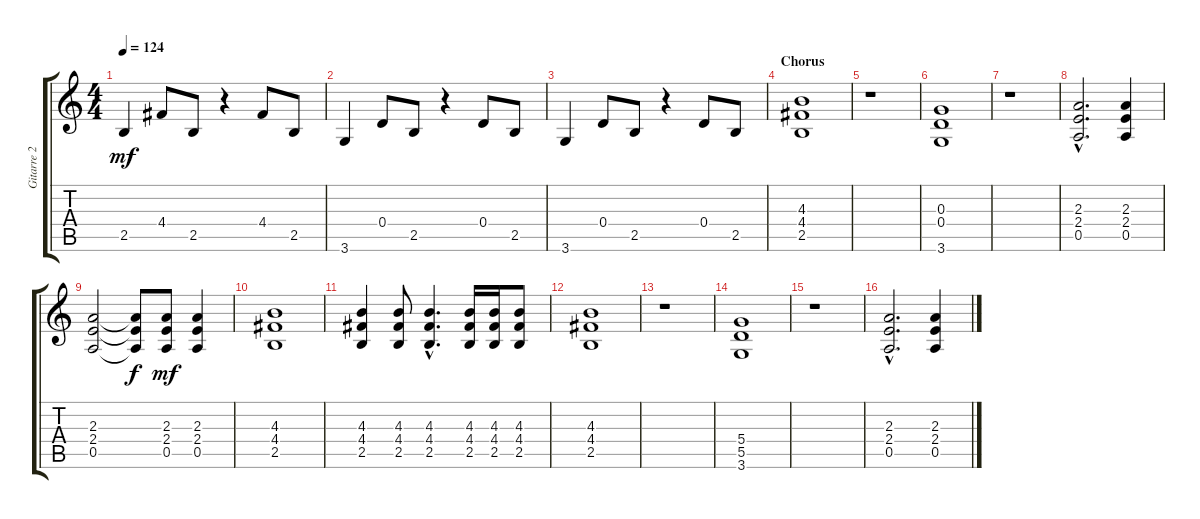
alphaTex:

\track ("Gitarre 2 - Farin Urlaub" "Gitarre 2 ") {instrument electricguitarclean}
\staff {score tabs}
\tuning (E4 B3 G3 D3 A2 E2) {hide}
\ts (4 4)
\tempo 124
\clef g2
\ks c
2.5.4{dy mf} 4.4.8 2.5.8 r.4 4.4.8 2.5.8 |
3.6.4 0.4.8 2.5.8 r.4 0.4.8 2.5.8 |
3.6.4 0.4.8 2.5.8 r.4 0.4.8 2.5.8 |
\section ("" "Chorus")
(4.3 4.4 2.5).1 |
r.1 |
(0.3 0.4 3.6).1 |
r.1 |
(2.3{hac} 2.4{hac} 0.5{hac}).2{d} (2.3 2.4 0.5).4 |
(2.3 2.4 0.5).2 (2.3{t} 2.4{t} 0.5{t}).8{dy f} (2.3 2.4 0.5).8{dy mf} (2.3 2.4 0.5).4 |
(4.3 4.4 2.5).1 |
(4.3 4.4 2.5).4 (4.3 4.4 2.5).8 (4.3{hac} 4.4{hac} 2.5{hac}).4{d} (4.3 4.4 2.5).16 (4.3 4.4 2.5).16 (4.3 4.4 2.5).8 |
(4.3 4.4 2.5).1 |
r.1 |
(5.4 5.5 3.6).1 |
r.1 |
(2.3{hac} 2.4{hac} 0.5{hac}).2{d} (2.3 2.4 0.5).4
